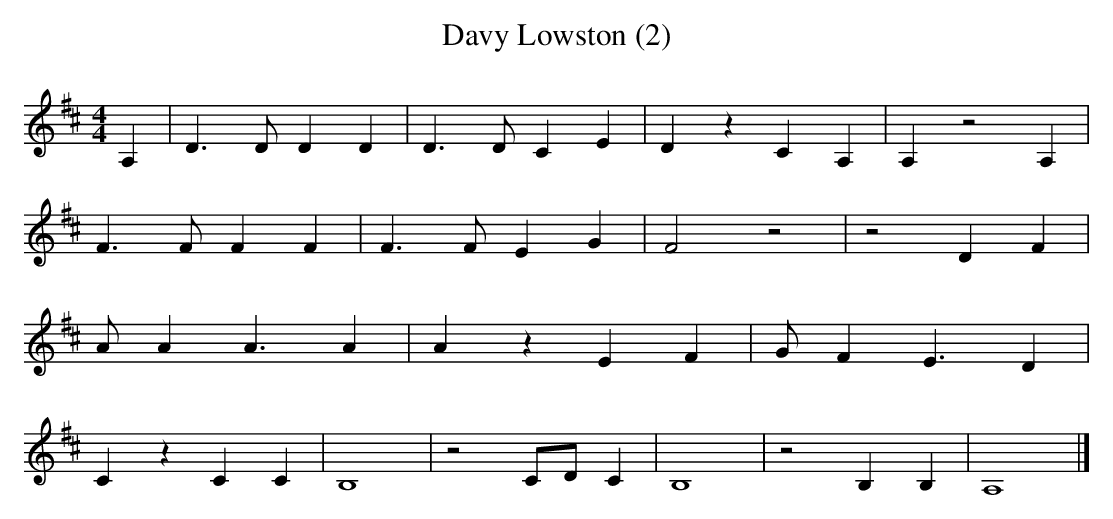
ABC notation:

X:1
T:Davy Lowston (2)
M:4/4
L:1/4
K:D
A,| D3/2 D/2 D D| D3/2 D/2 C E| D z C A,| A, z2 A,|
F3/2 F/2 F F|F3/2 F/2 E G| F2 z2| z2 D F|
A/2 A A3/2 A| A z E F| G/2 F E3/2 D|
C z C C| B,4| z2C/2-D/2 C| B,4| z2 B, B,| A,4|]
